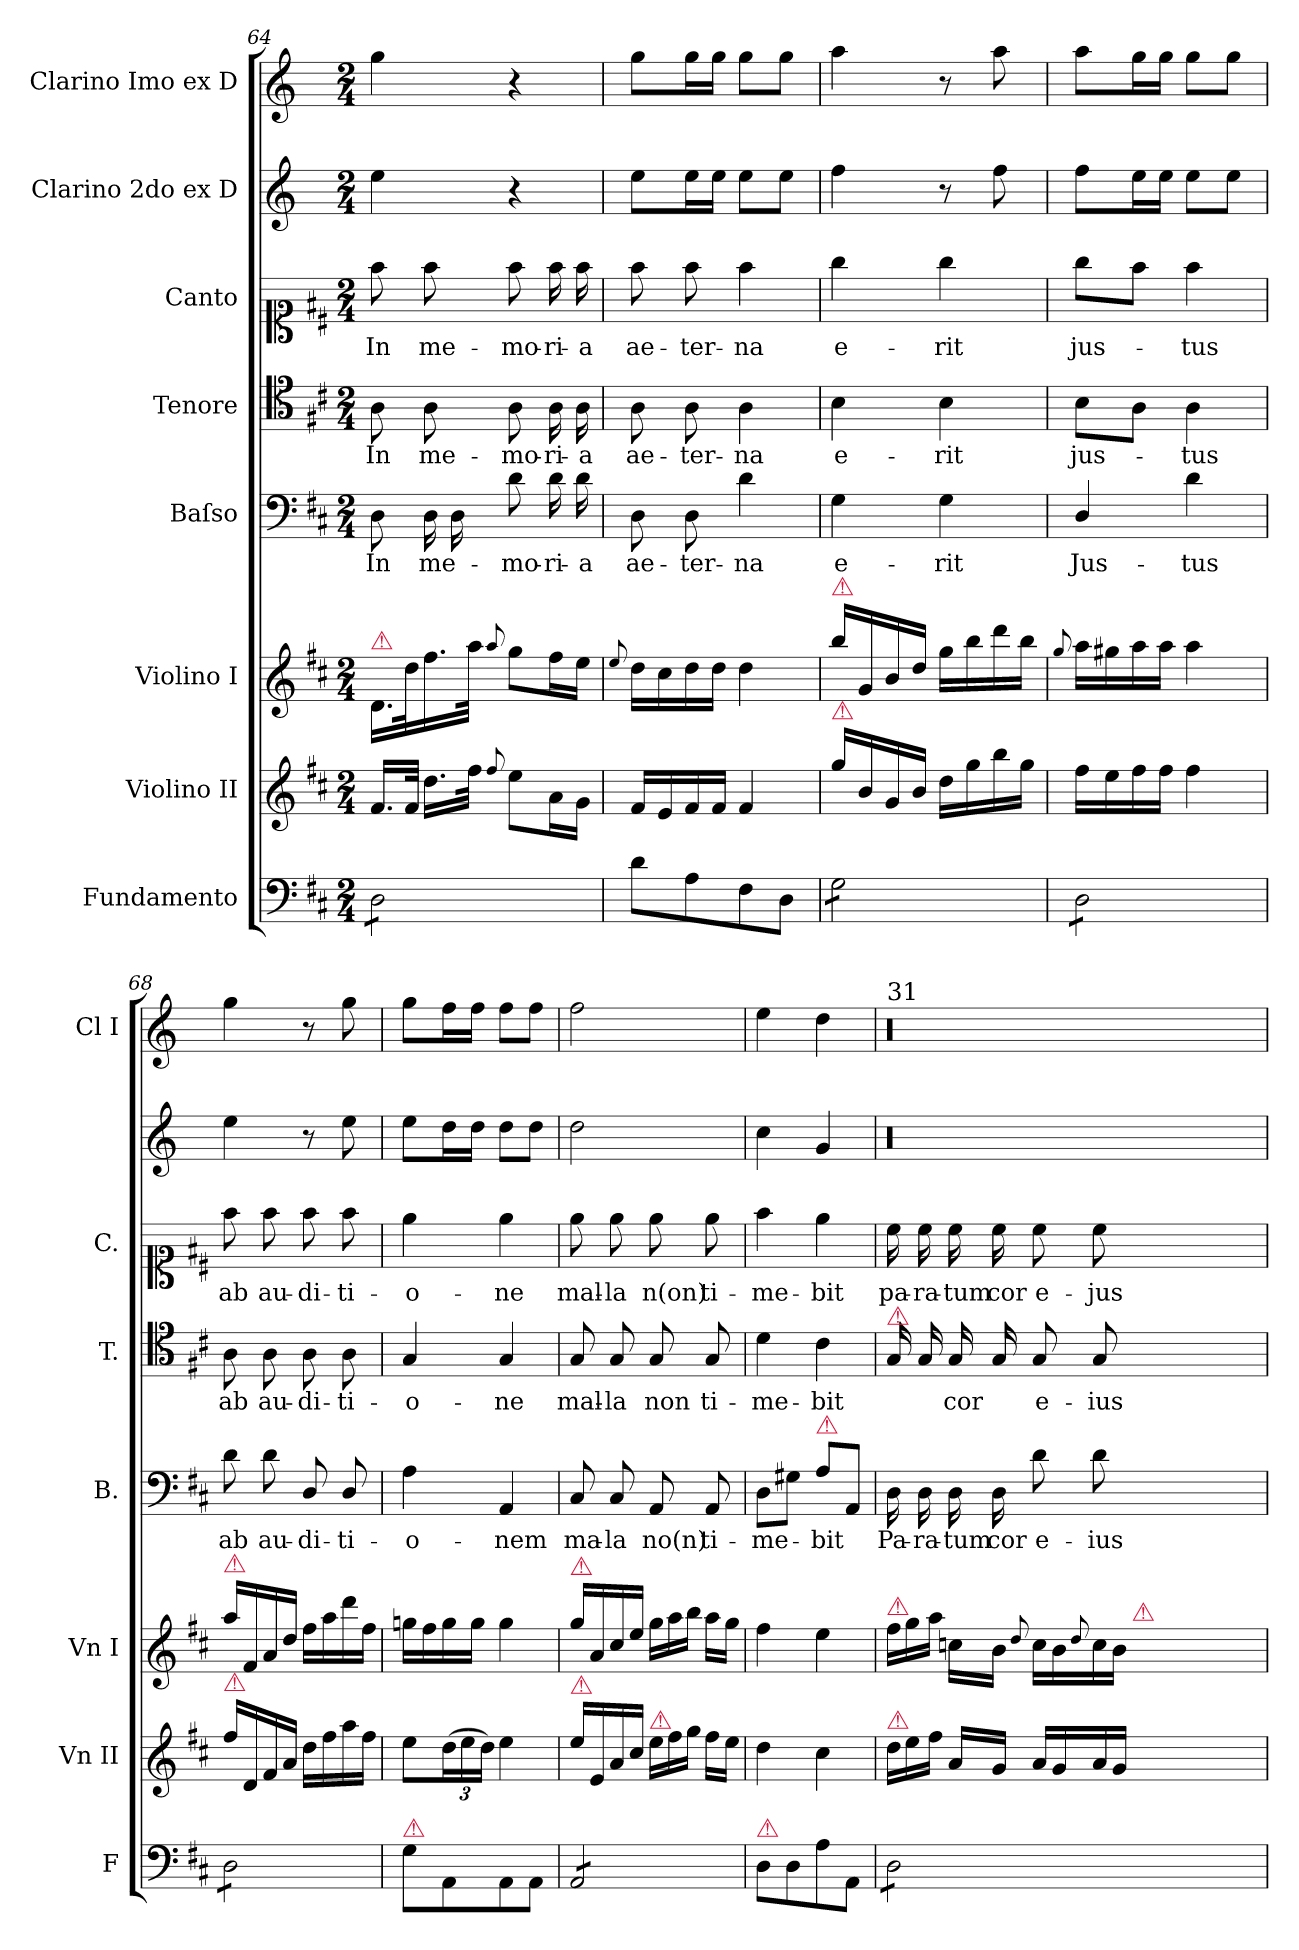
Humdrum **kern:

**kern	**kern	**kern	**kern	**text	**kern	**text	**kern	**text	**kern	**kern
*part8	*part7	*part6	*part5	*part5	*part4	*part4	*part3	*part3	*part2	*part1
*staff8	*staff7	*staff6	*staff5	*staff5	*staff4	*staff4	*staff3	*staff3	*staff2	*staff1
*I"Fundamento	*I"Violino II	*I"Violino I	*I"Baſso	*	*I"Tenore	*	*I"Canto	*	*I"Clarino 2do ex D	*I"Clarino Imo ex D
*I'F	*I'Vn II	*I'Vn I	*I'B.	*	*I'T.	*	*I'C.	*	*	*I'Cl I
*clefF4	*clefG2	*clefG2	*clefF4	*	*clefC4	*	*clefC1	*	*clefG2	*clefG2
*	*	*	*	*	*	*	*	*	*ITrd-1c-2	*ITrd-1c-2
*k[f#c#]	*k[f#c#]	*k[f#c#]	*k[f#c#]	*	*k[f#c#]	*	*k[f#c#]	*	*k[f#c#]	*k[f#c#]
*D:	*D:	*D:	*D:	*	*D:	*	*D:	*	*D:	*D:
*M2/4	*M2/4	*M2/4	*M2/4	*	*M2/4	*	*M2/4	*	*M2/4	*M2/4
=64	=64	=64	=64	=64	=64	=64	=64	=64	=64	=64
!	!	!LO:TX:a:color=crimson:t=⚠	!	!	!	!	!	!	!	!
*tremolo	*	*	*	*	*	*	*	*	*	*
8D\L	16.f#/LL	16.d/LL	8D\	In	8A\	In	8ff#\	In	4ff#\	4aa\
.	32f#/JJk	32dd\K	.	.	.	.	.	.	.	.
8D\	16.dd\LL	16.ff#\	16D\	me-	8A\	me-	8ff#\	me-	.	.
.	.	.	16D\	.	.	.	.	.	.	.
.	32ff#\JJk	32aa\JJk	.	.	.	.	.	.	.	.
.	8qqff#/	8qqaa/	.	.	.	.	.	.	.	.
8D\	8ee\L	8gg\L	8d\	-mo-	8A\	-mo-	8ff#\	-mo-	4r	4r
8D\J	16a\L	16ff#\L	16d\	-ri-	16A\	-ri-	16ff#\	-ri-	.	.
*Xtremolo	*	*	*	*	*	*	*	*	*	*
.	16g\JJ	16ee\JJ	16d\	-a	16A\	-a	16ff#\	-a	.	.
=65	=65	=65	=65	=65	=65	=65	=65	=65	=65	=65
.	.	8qqee/	.	.	.	.	.	.	.	.
8d\L	16f#/LL	16dd\LL	8D\	ae-	8A\	ae-	8ff#\	ae-	8ff#\L	8aa\L
.	16e/	16cc#\	.	.	.	.	.	.	.	.
8A\	16f#/	16dd\	8D\	-ter-	8A\	-ter-	8ff#\	-ter-	16ff#\L	16aa\L
.	16f#/JJ	16dd\JJ	.	.	.	.	.	.	16ff#\JJ	16aa\JJ
8F#\	4f#/	4dd\	4d\	-na	4A\	-na	4ff#\	-na	8ff#\L	8aa\L
8D\J	.	.	.	.	.	.	.	.	8ff#\J	8aa\J
=66	=66	=66	=66	=66	=66	=66	=66	=66	=66	=66
!	!	!LO:TX:a:color=crimson:t=⚠	!	!	!	!	!	!	!	!
!	!LO:TX:a:color=crimson:t=⚠	!	!	!	!	!	!	!	!	!
*tremolo	*	*	*	*	*	*	*	*	*	*
8G\L	16gg\LL	16bb\LL	4G\	e-	4B\	e-	4gg\	e-	4gg\	4bb\
.	16b/	16g/	.	.	.	.	.	.	.	.
8G\	16g/	16b/	.	.	.	.	.	.	.	.
.	16b/JJ	16dd/JJ	.	.	.	.	.	.	.	.
8G\	16dd\LL	16gg\LL	4G\	-rit	4B\	-rit	4gg\	-rit	8r	8r
.	16gg\	16bb\	.	.	.	.	.	.	.	.
8G\J	16bb\	16ddd\	.	.	.	.	.	.	8gg\	8bb\
.	16gg\JJ	16bb\JJ	.	.	.	.	.	.	.	.
=67	=67	=67	=67	=67	=67	=67	=67	=67	=67	=67
.	.	8qqgg/	.	.	.	.	.	.	.	.
8D\L	16ff#\LL	16aa\LL	4D/	Jus-	8B\L	jus-	8gg\L	jus-	8gg\L	8bb\L
.	16ee\	16gg#X\	.	.	.	.	.	.	.	.
8D\	16ff#\	16aa\	.	.	8A\J	.	8ff#\J	.	16ff#\L	16aa\L
.	16ff#\JJ	16aa\JJ	.	.	.	.	.	.	16ff#\JJ	16aa\JJ
8D\	4ff#\	4aa\	4d\	-tus	4A\	-tus	4ff#\	-tus	8ff#\L	8aa\L
8D\J	.	.	.	.	.	.	.	.	8ff#\J	8aa\J
=68	=68	=68	=68	=68	=68	=68	=68	=68	=68	=68
!	!	!LO:TX:a:color=crimson:t=⚠	!	!	!	!	!	!	!	!
!	!LO:TX:a:color=crimson:t=⚠	!	!	!	!	!	!	!	!	!
8D\L	16ff#\LL	16aa\LL	8d\	ab	8A\	ab	8ff#\	ab	4ff#\	4aa\
.	16d/	16f#/	.	.	.	.	.	.	.	.
8D\	16f#/	16a/	8d\	au-	8A\	au-	8ff#\	au-	.	.
.	16a/JJ	16dd/JJ	.	.	.	.	.	.	.	.
8D\	16dd\LL	16ff#\LL	8D/	-di-	8A\	-di-	8ff#\	-di-	8r	8r
.	16ff#\	16aa\	.	.	.	.	.	.	.	.
8D\J	16aa\	16ddd\	8D/	-ti-	8A\	-ti-	8ff#\	-ti-	8ff#\	8aa\
*Xtremolo	*	*	*	*	*	*	*	*	*	*
.	16ff#\JJ	16ff#\JJ	.	.	.	.	.	.	.	.
=69	=69	=69	=69	=69	=69	=69	=69	=69	=69	=69
!LO:TX:a:color=crimson:t=⚠	!	!	!	!	!	!	!	!	!	!
8G\L	8ee\L	16ggn\LL	4A\	-o-	4G/	-o-	4ee\	-o-	8ff#\L	8aa\L
.	.	16ff#\	.	.	.	.	.	.	.	.
8AA\	(24dd\L	16gg\	.	.	.	.	.	.	16ee\L	16gg\L
.	24ee\	.	.	.	.	.	.	.	.	.
.	.	16gg\JJ	.	.	.	.	.	.	16ee\JJ	16gg\JJ
.	24dd\JJ)	.	.	.	.	.	.	.	.	.
8AA\	4ee\	4gg\	4AA/	-nem	4G/	-ne	4ee\	-ne	8ee\L	8gg\L
8AA\J	.	.	.	.	.	.	.	.	8ee\J	8gg\J
=70	=70	=70	=70	=70	=70	=70	=70	=70	=70	=70
!	!	!LO:TX:a:color=crimson:t=⚠	!	!	!	!	!	!	!	!
!	!LO:TX:a:color=crimson:t=⚠	!	!	!	!	!	!	!	!	!
*tremolo	*	*	*	*	*	*	*	*	*	*
8AA/L	16ee\LL	16gg\LL	8C#/	ma-	8G/	mal-	8ee\	mal-	2ee\	2gg\
.	16e/	16a/	.	.	.	.	.	.	.	.
8AA/	16a/	16cc#/	8C#/	-la	8G/	-la	8ee\	-la	.	.
.	16cc#/JJ	16ee/JJ	.	.	.	.	.	.	.	.
*	*Xtuplet	*Xtuplet	*	*	*	*	*	*	*	*
!	!LO:TX:a:color=crimson:t=⚠	!	!	!	!	!	!	!	!	!
8AA/	24ee\LL	24gg\LL	8AA/	no(n)	8G/	non	8ee\	n(on)	.	.
.	24ff#\	24aa\	.	.	.	.	.	.	.	.
.	24gg\JJ	24bb\JJ	.	.	.	.	.	.	.	.
8AA/J	16ff#\LL	16aa\LL	8AA/	ti-	8G/	ti-	8ee\	ti-	.	.
*Xtremolo	*	*	*	*	*	*	*	*	*	*
.	16ee\JJ	16gg\JJ	.	.	.	.	.	.	.	.
=71	=71	=71	=71	=71	=71	=71	=71	=71	=71	=71
!LO:TX:a:color=crimson:t=⚠	!	!	!	!	!	!	!	!	!	!
8D\L	4dd\	4ff#\	8D\L	-me-	4d\	-me-	4ff#\	-me-	4dd\	4ff#\
8D\	.	.	8G#X\J	.	.	.	.	.	.	.
!	!	!	!LO:TX:a:color=crimson:t=⚠	!	!	!	!	!	!	!
8A\	4cc#\	4ee\	8A\L	-bit	4c#\	-bit	4ee\	-bit	4a/	4ee\
8AA/J	.	.	8AA/J	.	.	.	.	.	.	.
=72	=72	=72	=72	=72	=72	=72	=72	=72	=72	=72
!	!	!	!	!	!	!	!	!	!	!LO:TX:a:t=31
!	!	!	!	!	!LO:TX:a:color=crimson:t=⚠	!	!	!	!	!
!	!	!LO:TX:a:color=crimson:t=⚠	!	!	!	!	!	!	!	!
!	!LO:TX:a:color=crimson:t=⚠	!	!	!	!	!	!	!	!	!
!	!	!	!	!	!	!	!	!	!LO:N:vis=00	!LO:N:vis=00
*tremolo	*	*	*	*	*	*	*	*	*	*
8D\L	24dd\LL	24ff#\LL	16D\	Pa-	16G/	.	16cc#\	pa-	0r	0r
.	24ee\	24gg\	.	.	.	.	.	.	.	.
.	.	.	16D\	-ra-	16G/	.	16cc#\	-ra-	.	.
.	24ff#\JJ	24aa\JJ	.	.	.	.	.	.	.	.
8D\	16a/LL	16ccn\LL	16D\	-tum	16G/	cor	16cc#\	-tum	.	.
.	16g/JJ	16b\JJ	16D\	cor	16G/	.	16cc#\	cor	.	.
.	.	8qqdd/	.	.	.	.	.	.	.	.
8D\	16a/LL	16cc\LL	8d\	e-	8G/	e-	8cc#\	e-	.	.
.	16g/	16b\	.	.	.	.	.	.	.	.
.	.	8qqdd/	.	.	.	.	.	.	.	.
8D\J	16a/	16cc\	8d\	-ius	8G/	-ius	8cc#\	-jus	.	.
*Xtremolo	*	*	*	*	*	*	*	*	*	*
.	16g/JJ	16b\JJ	.	.	.	.	.	.	.	.
!	!	!LO:TX:a:color=crimson:t=⚠	!	!	!	!	!	!	!	!
1.ryy	1.ryy	1.ryy	1.ryy	.	1.ryy	.	1.ryy	.	.	.
=	=	=	=	=	=	=	=	=	=	=
*-	*-	*-	*-	*-	*-	*-	*-	*-	*-	*-
